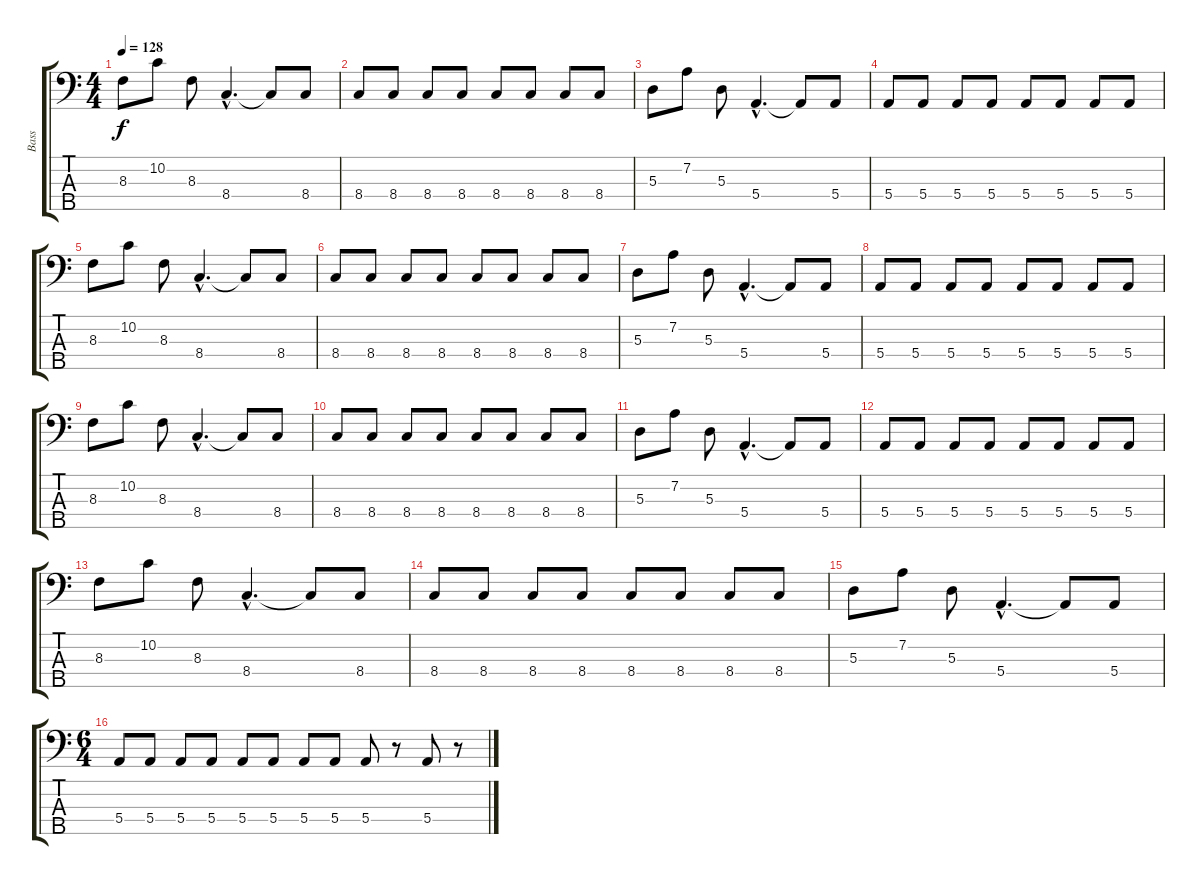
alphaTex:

\track ("Bass" "Bass") {instrument electricbassfinger}
\staff {score tabs}
\tuning (G2 D2 A1 E1 B0) {hide}
\ts (4 4)
\tempo 128
\clef f4
\ks c
8.3.8{dy f} 10.2.8 8.3.8 8.4{hac}.4{d} 8.4{t}.8 8.4.8 |
8.4.8 8.4.8 8.4.8 8.4.8 8.4.8 8.4.8 8.4.8 8.4.8 |
5.3.8 7.2.8 5.3.8 5.4{hac}.4{d} 5.4{t}.8 5.4.8 |
5.4.8 5.4.8 5.4.8 5.4.8 5.4.8 5.4.8 5.4.8 5.4.8 |
8.3.8 10.2.8 8.3.8 8.4{hac}.4{d} 8.4{t}.8 8.4.8 |
8.4.8 8.4.8 8.4.8 8.4.8 8.4.8 8.4.8 8.4.8 8.4.8 |
5.3.8 7.2.8 5.3.8 5.4{hac}.4{d} 5.4{t}.8 5.4.8 |
5.4.8 5.4.8 5.4.8 5.4.8 5.4.8 5.4.8 5.4.8 5.4.8 |
8.3.8 10.2.8 8.3.8 8.4{hac}.4{d} 8.4{t}.8 8.4.8 |
8.4.8 8.4.8 8.4.8 8.4.8 8.4.8 8.4.8 8.4.8 8.4.8 |
5.3.8 7.2.8 5.3.8 5.4{hac}.4{d} 5.4{t}.8 5.4.8 |
5.4.8 5.4.8 5.4.8 5.4.8 5.4.8 5.4.8 5.4.8 5.4.8 |
8.3.8 10.2.8 8.3.8 8.4{hac}.4{d} 8.4{t}.8 8.4.8 |
8.4.8 8.4.8 8.4.8 8.4.8 8.4.8 8.4.8 8.4.8 8.4.8 |
5.3.8 7.2.8 5.3.8 5.4{hac}.4{d} 5.4{t}.8 5.4.8 |
\ts (6 4)
5.4.8 5.4.8 5.4.8 5.4.8 5.4.8 5.4.8 5.4.8 5.4.8 5.4.8 r.8 5.4.8 r.8
